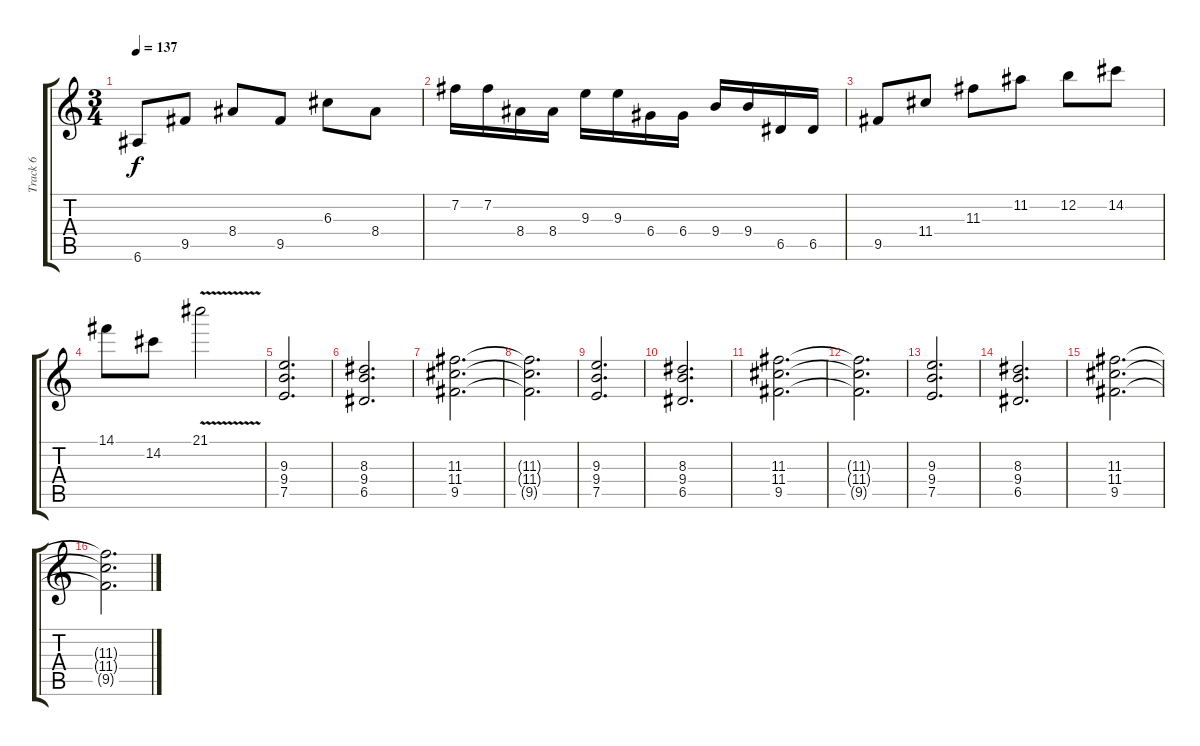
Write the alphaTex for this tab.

\track ("Track 6" "Track 6") {instrument distortionguitar}
\staff {score tabs}
\tuning (E4 B3 G3 D3 A2 E2) {hide}
\ts (3 4)
\tempo 137
\clef g2
\ks c
6.6.8{dy f} 9.5.8 8.4.8 9.5.8 6.3.8 8.4.8 |
7.2.16 7.2.16 8.4.16 8.4.16 9.3.16 9.3.16 6.4.16 6.4.16 9.4.16 9.4.16 6.5.16 6.5.16 |
9.5.8 11.4.8 11.3.8 11.2.8 12.2.8 14.2.8 |
14.1.8 14.2.8 21.1{v}.2 |
(9.3 9.4 7.5).2{d} |
(8.3 9.4 6.5).2{d} |
(11.3 11.4 9.5).2{d} |
(11.3{t} 11.4{t} 9.5{t}).2{d} |
(9.3 9.4 7.5).2{d} |
(8.3 9.4 6.5).2{d} |
(11.3 11.4 9.5).2{d} |
(11.3{t} 11.4{t} 9.5{t}).2{d} |
(9.3 9.4 7.5).2{d} |
(8.3 9.4 6.5).2{d} |
(11.3 11.4 9.5).2{d} |
(11.3{t} 11.4{t} 9.5{t}).2{d}
